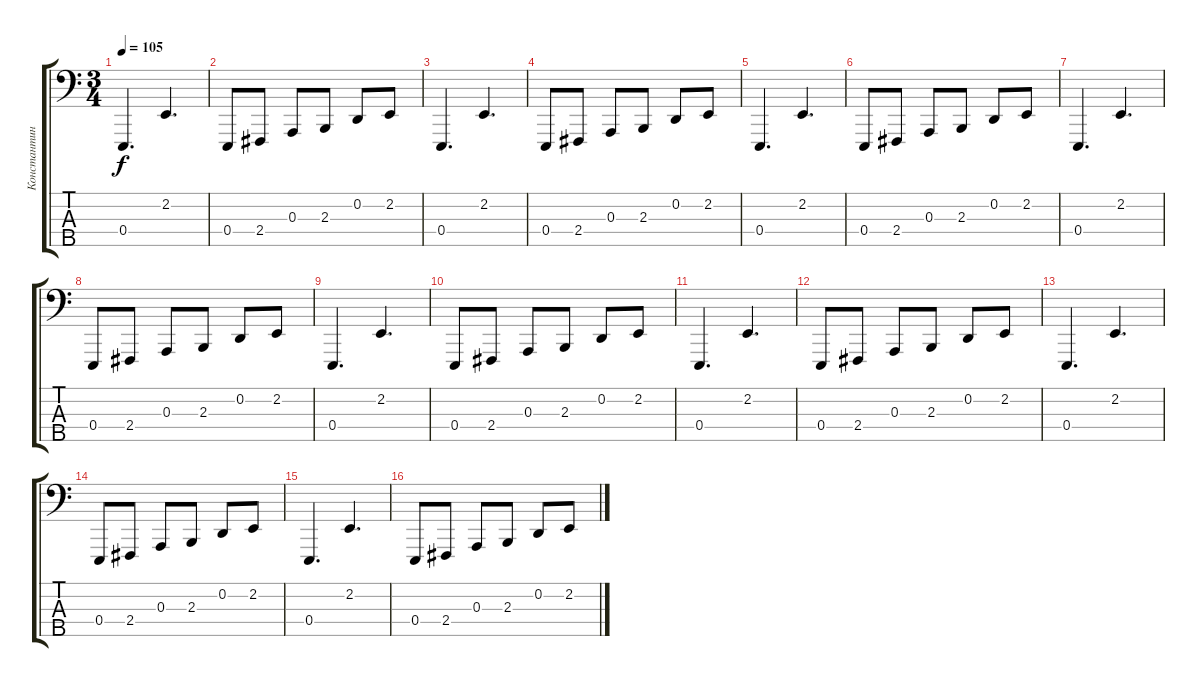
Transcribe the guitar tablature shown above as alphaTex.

\track ("Константин Бекрев (Bass+Dist)" "Константин") {instrument lead2sawtooth}
\staff {score tabs}
\tuning (G2 D2 A1 E1 B0) {hide}
\ts (3 4)
\tempo 105
\clef f4
\ks c
0.4.4{d dy f} 2.2.4{d} |
0.4.8 2.4.8 0.3.8 2.3.8 0.2.8 2.2.8 |
0.4.4{d} 2.2.4{d} |
0.4.8 2.4.8 0.3.8 2.3.8 0.2.8 2.2.8 |
0.4.4{d} 2.2.4{d} |
0.4.8 2.4.8 0.3.8 2.3.8 0.2.8 2.2.8 |
0.4.4{d} 2.2.4{d} |
0.4.8 2.4.8 0.3.8 2.3.8 0.2.8 2.2.8 |
0.4.4{d} 2.2.4{d} |
0.4.8 2.4.8 0.3.8 2.3.8 0.2.8 2.2.8 |
0.4.4{d} 2.2.4{d} |
0.4.8 2.4.8 0.3.8 2.3.8 0.2.8 2.2.8 |
0.4.4{d} 2.2.4{d} |
0.4.8 2.4.8 0.3.8 2.3.8 0.2.8 2.2.8 |
0.4.4{d} 2.2.4{d} |
0.4.8 2.4.8 0.3.8 2.3.8 0.2.8 2.2.8
